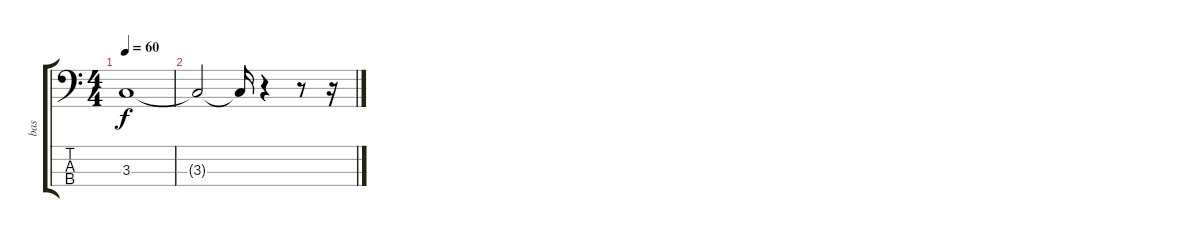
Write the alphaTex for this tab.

\track ("bas" "bas") {instrument slapbass1}
\staff {score tabs}
\tuning (G2 D2 A1 E1) {hide}
\ts (4 4)
\tempo 60
\clef f4
\ks c
3.3.1{dy f} |
3.3{t}.2 3.3{t}.16 r.4 r.8 r.16
